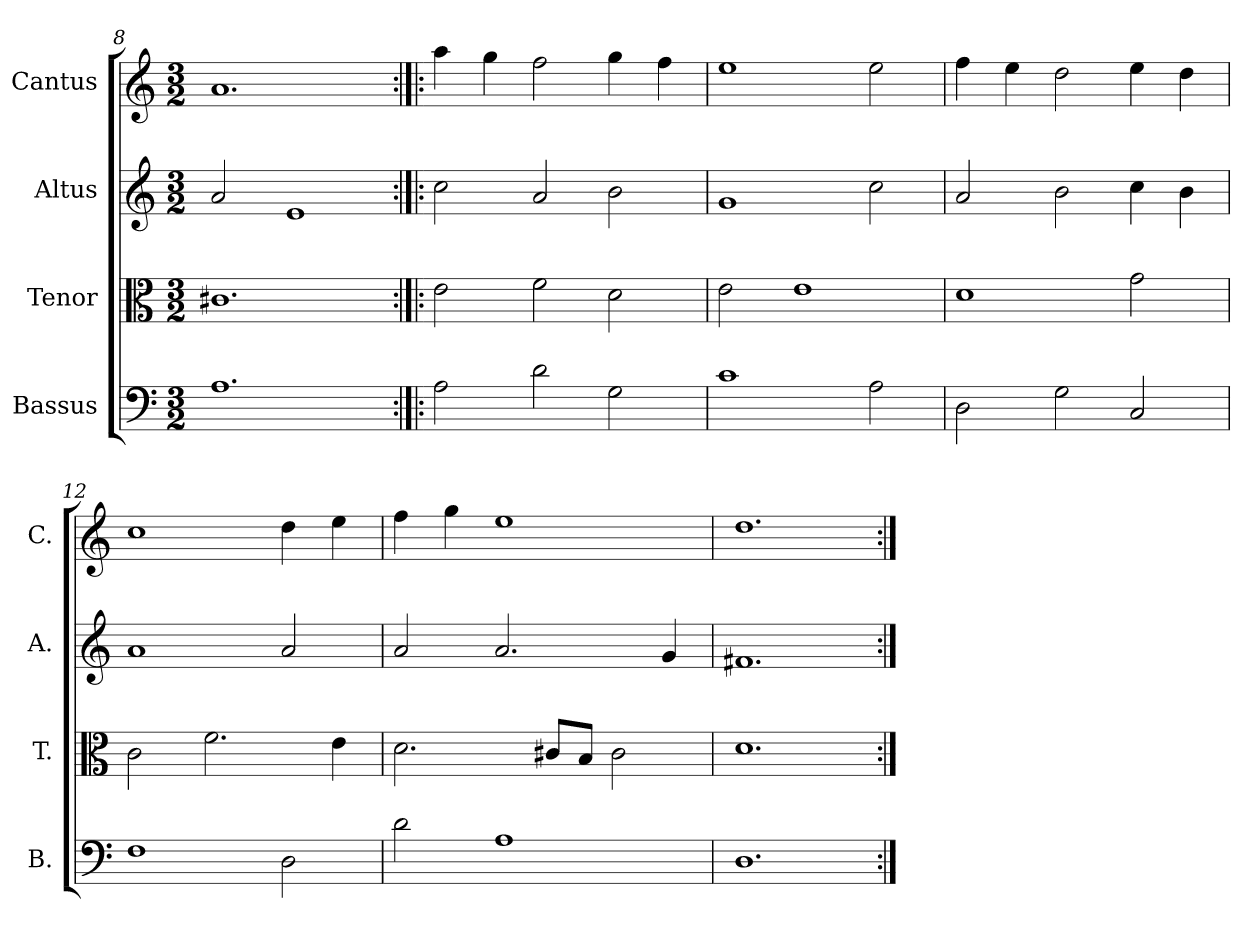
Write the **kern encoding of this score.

**kern	**kern	**kern	**kern
*part4	*part3	*part2	*part1
*staff4	*staff3	*staff2	*staff1
*I"Bassus	*I"Tenor	*I"Altus	*I"Cantus
*I'B.	*I'T.	*I'A.	*I'C.
!!LO:LB:g=z
*clefF4	*clefC3	*clefG2	*clefG2
*k[]	*k[]	*k[]	*k[]
*C:	*C:	*C:	*C:
*M3/2	*M3/2	*M3/2	*M3/2
=8	=8	=8	=8
1.A\	1.c#X\	2a/	1.a/
.	.	1e/	.
=9:|!|:	=9:|!|:	=9:|!|:	=9:|!|:
2A\	2e\	2cc\	4aa\
.	.	.	4gg\
2d\	2f\	2a/	2ff\
2G\	2d\	2b\	4gg\
.	.	.	4ff\
=10	=10	=10	=10
1c\	2e\	1g/	1ee\
.	1e\	.	.
2A\	.	2cc\	2ee\
=11	=11	=11	=11
2D\	1d\	2a/	4ff\
.	.	.	4ee\
2G\	.	2b\	2dd\
2C/	2g\	4cc\	4ee\
.	.	4b\	4dd\
=12	=12	=12	=12
1F\	2c\	1a/	1cc\
.	2.f\	.	.
2D\	.	2a/	4dd\
.	4e\	.	4ee\
=13	=13	=13	=13
2d\	2.d\	2a/	4ff\
.	.	.	4gg\
1A\	.	2.a/	1ee\
.	8c#X/L	.	.
.	8B/J	.	.
.	2c#\	.	.
.	.	4g/	.
=14	=14	=14	=14
1.D\	1.d\	1.f#X/	1.dd\
=:|!	=:|!	=:|!	=:|!
*-	*-	*-	*-
